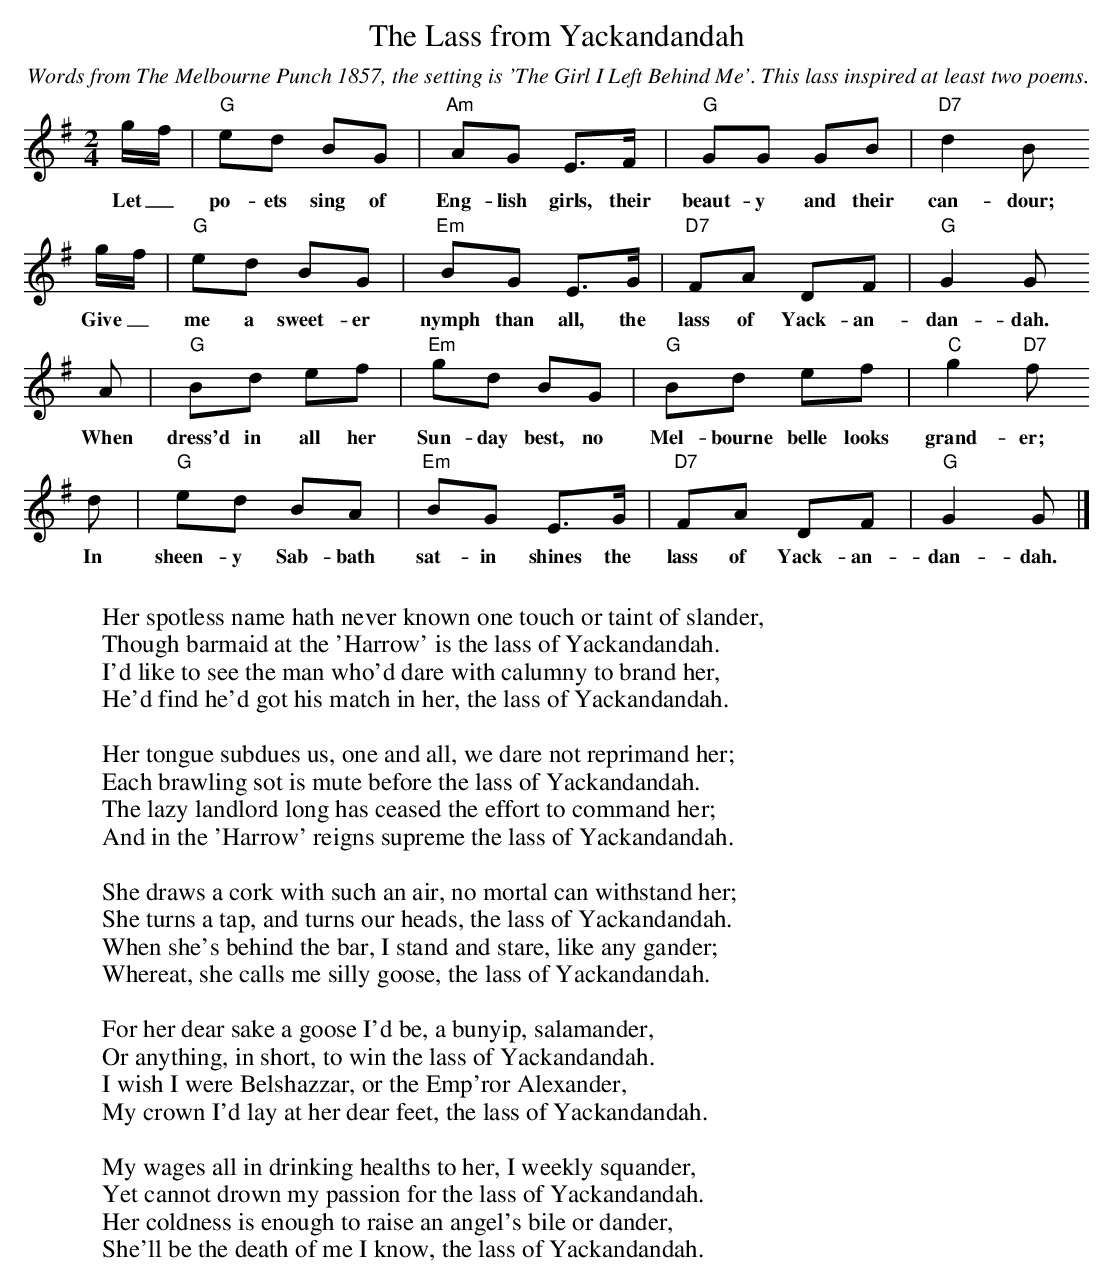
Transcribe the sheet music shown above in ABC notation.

X:1
T:Lass from Yackandandah, The
C:Words from The Melbourne Punch 1857, the setting is 'The Girl I Left Behind Me'. This lass inspired at least two poems.
M:2/4
L:1/8
K:Gmaj
g/f/|"G"ed BG|"Am"AG E>F|"G"GG GB|"D7"d2 B
w:Let_ po-ets sing of Eng-lish girls, their beaut-y and their can-dour;
g/f/|"G"ed BG|"Em"BG E>G|"D7"FA DF|"G"G2 G
w:Give_ me a sweet-er nymph than all, the lass of Yack-an-dan-dah.
A|"G"Bd ef|"Em"gd BG|"G"Bd ef|"C"g2"D7"f
w:When dress'd in all her Sun-day best, no Mel-bourne belle looks grand-er;
d|"G"ed BA|"Em"BG E>G|"D7"FA DF|"G"G2 G|]
w:In sheen-y Sab-bath sat-in shines the lass of Yack-an-dan-dah.
W:
W:Her spotless name hath never known one touch or taint of slander,
W:Though barmaid at the 'Harrow' is the lass of Yackandandah.
W:I'd like to see the man who'd dare with calumny to brand her,
W:He'd find he'd got his match in her, the lass of Yackandandah.
W:
W:Her tongue subdues us, one and all, we dare not reprimand her;
W:Each brawling sot is mute before the lass of Yackandandah.
W:The lazy landlord long has ceased the effort to command her;
W:And in the 'Harrow' reigns supreme the lass of Yackandandah.
W:
W:She draws a cork with such an air, no mortal can withstand her;
W:She turns a tap, and turns our heads, the lass of Yackandandah.
W:When she's behind the bar, I stand and stare, like any gander;
W:Whereat, she calls me silly goose, the lass of Yackandandah.
W:
W:For her dear sake a goose I'd be, a bunyip, salamander,
W:Or anything, in short, to win the lass of Yackandandah.
W:I wish I were Belshazzar, or the Emp'ror Alexander,
W:My crown I'd lay at her dear feet, the lass of Yackandandah.
W:
W:My wages all in drinking healths to her, I weekly squander,
W:Yet cannot drown my passion for the lass of Yackandandah.
W:Her coldness is enough to raise an angel's bile or dander,
W:She'll be the death of me I know, the lass of Yackandandah.
